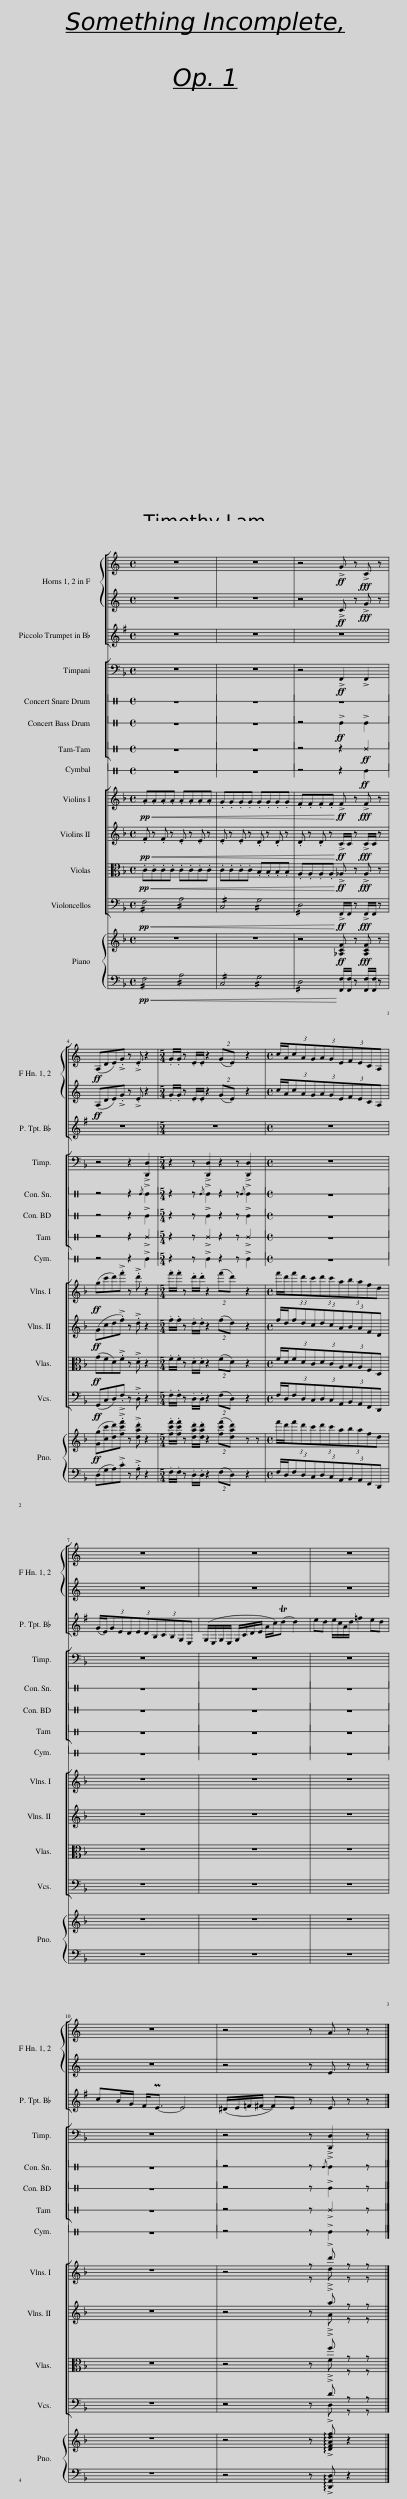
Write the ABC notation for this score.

X:1
%%score [ { 1 | 2 } 3 ] [ 4 5 6 7 ] 8 [ ( 9 10 ) ( 11 12 ) ( 13 14 ) ( 15 16 ) ] { 17 | 18 }
L:1/8
M:4/4
I:linebreak $
K:F
V:1 treble transpose=-7
V:2 treble transpose="-7 "
V:3 treble transpose=10
V:4 bass
V:5 perc stafflines=1
K:none
V:6 perc stafflines=1
K:none
V:7 perc stafflines=1
K:none
V:8 perc stafflines=1
K:none
V:9 treble
V:10 treble
V:11 treble
V:12 treble
V:13 alto
V:14 alto
V:15 bass
V:16 bass
V:17 treble
V:18 bass
V:1
[K:C] z8 | z8 | z4!ff! !>!G z!fff! !>!C z |$!ff! (A,DE)!>!.G z !>!.E z2 |[M:5/4] .G/.G/ z .E/.E/ z2 (2:3:2(GE) z2 | %5
[M:4/4] c/A/(3cAG(3AGE(3FECA, |$ z8 | z8 | z8 |$ z8 | %10
 z4 z A z z |] %11
V:2
[K:C] z8 | z8 | z4!ff! !>!C z!fff! !>!G z |$!ff! (A,DE)!>!.G z !>!.E z2 |[M:5/4] .G/.G/ z .E/.E/ z2 (2:3:2(GE) z2 | %5
[M:4/4] c/A/(3cAG(3AGE(3FECA, |$ z8 | z8 | z8 |$ z8 | %10
 z4 z E z z |] %11
V:3
[K:G] z8 | z8 | z8 |$ z8 |[M:5/4] z10 | %5
[M:4/4] z8 |$ (G/E/)(3GED(3EDB,(3CB,G,E, | (G,/E,/G,/E,/ G,/C/D/E/ A/c/)Td- d2 | ed e/c/A/d/ =f2 ed |$ cB/G/ F<PE- E4 | %10
 (^D/E/=F/^F/- F)E z E z z |] %11
V:4
 z8 | z8 | z4!ff! !>!F,,2 !>!F,,2 |$ z4 z2 !>![D,,D,]2 |[M:5/4] z2 z !>![D,,D,]2 z2 z !>![D,,D,]2 | %5
[M:4/4] z8 |$ z8 | z8 | z8 |$ z8 | %10
 z4 z !>![D,,D,]2 z |] %11
V:5
[K:C] z8 | z8 | z8 |$ z4 z2{/E} !>!E2 |[M:5/4] z2 z{/E} !>!E2 z2 z{/E} !>!E2 | %5
[M:4/4] z8 |$ z8 | z8 | z8 |$ z8 | %10
 z4 z{/E} !>!E2 z |] %11
V:6
[K:C] z8 | z8 | z4!ff! !>!E2 !>!E2 |$ z4 z2 !>!E2 |[M:5/4] z2 z !>!E2 z2 z !>!E2 | %5
[M:4/4] z8 |$ z8 | z8 | z8 |$ z8 | %10
 z4 z !>!E2 z |] %11
V:7
[K:C] z8 | z8 | z4 z2!ff! ^E2 |$ z4 z2 !>!^E2 |[M:5/4] z2 z !>!^E2 z2 z !>!^E2 | %5
[M:4/4] z8 |$ z8 | z8 | z8 |$ z8 | %10
 z4 z !>!^E2 z |] %11
V:8
[K:C] z8 | z8 | z4 z2!ff! E2 |$ z4 z2 !>!E2 |[M:5/4] z2 z !>!E2 z2 z !>!E2 | %5
[M:4/4] z8 |$ z8 | z8 | z8 |$ z8 | %10
 z4 z !>!E2 z |] %11
V:9
!pp!!<(! .A.A.A.A .A.A.A.A | .G.G.G.G .G.G.G.G | .F.F.F.F!<)!!ff! !>!F z!fff! !>!F z |$!ff! (gc'd')!>!.f' z !>!.d' z2 |[M:5/4] .f'/.f'/ z .d'/.d'/ z2 (2:3:2(f'd') z2 | %5
[M:4/4] f'/d'/(3f'd'c'(3d'c'a(3bafd |$ z8 | z8 | z8 |$ z8 | %10
 z4 z !>!d' z z |] %11
V:10
 x8 | x8 | x8 |$ x8 |[M:5/4] x10 | %5
[M:4/4] x8 |$ x8 | x8 | x8 |$ x8 | %10
 x4 z !>!d z z |] %11
V:11
!pp!!<(! .F z .F z .E z .E z | .E z .E z .D z .D z | .D z .D z!<)!!ff! !>!C/C/ z!fff! !>!C/C/ z |$!ff! (Gcd!>!.f) z !>!.d z2 |[M:5/4] .f/.f/ z .d/.d/ z2 (2:3:2(fd) z2 | %5
[M:4/4] f/d/(3fdc(3dcA(3BAFD |$ z8 | z8 | z8 |$ z8 | %10
 z4 z !>!a z z |] %11
V:12
 x8 | x8 | x8 |$ x8 |[M:5/4] x10 | %5
[M:4/4] x8 |$ x8 | x8 | x8 |$ x8 | %10
 x5 !>!A z z |] %11
V:13
!pp!!<(! .C.C.C.C .C.C.C.C | .C.C.C.C .B,.B,.B,.B, | .A,.A,.A,.A,!<)!!ff! !>!_A, z!fff! !>!A, z |$!ff! (GFD)!>!.F z !>!.D z2 |[M:5/4] .F/.F/ z .D/.D/ z2 (2:3:2(FD) z2 | %5
[M:4/4] F/D/(3FDC(3DCA,(3B,A,F,D, |$ z8 | z8 | z8 |$ z8 | %10
 z4 z !>!f z z |] %11
V:14
 x8 | x8 | x8 |$ x8 |[M:5/4] x10 | %5
[M:4/4] x8 |$ x8 | x8 | x8 |$ x8 | %10
 x5 !>!F z z |] %11
V:15
!pp!!<(! !//!F,4 !//!A,4 | !//!C,4 !//!G,4 | !//!D,4!<)!!ff! !>!F,,/F,,/ z!fff! !>!F,,/F,,/ z |$!ff! (G,,C,D,)!>!.F, z !>!.D, z2 |[M:5/4] .F,/.F,/ z .D,/.D,/ z2 (2:3:2(F,D,) z2 | %5
[M:4/4] F,/D,/(3F,D,C,(3D,C,A,,(3B,,A,,F,,D,, |$ z8 | z8 | z8 |$ z8 | %10
 z4 z !>!D z z |] %11
V:16
 x8 | x8 | x8 |$ x8 |[M:5/4] x10 | %5
[M:4/4] x8 |$ x8 | x8 | x8 |$ x8 | %10
 x5 !>!D, z z |] %11
V:17
 z8 | z8 | z4!ff! [_A,CF] z!fff! [A,CF] z |$!ff! ([Gg][cc'][dd'])!>!.[fc'f'] z !>!.[dad'] z2 |[M:5/4] .[fc'f']/.[fc'f']/ z .[dad']/.[dad']/ z2 (2:3:2([fc'f'][dad']) z z | %5
[M:4/4] f'/d'/(3f'd'c'(3d'c'a(3bafd |$ z8 | z8 | z8 |$ z8 | %10
 z4 z !arpeggio!!>![DFAdf] z2 |] %11
V:18
!pp!!<(! !//!F,4 !//!A,4 | !//!C,4 !//!G,4 | !//!D,4!<)! [F,,F,]/[F,,F,]/ z [F,,F,]/[F,,F,]/ z |$ (D,G,A,)!>!.C z !>!.A, z2 |[M:5/4] .F,/.F,/ z .D,/.D,/ z2 (2:3:2(F,D,) z2 | %5
[M:4/4] F,/D,/(3F,D,C,(3D,C,A,,(3B,,A,,F,,D,, |$ z8 | z8 | z8 |$ z8 | %10
 z4 z !arpeggio!!>![D,,A,,D,] z2 |] %11
